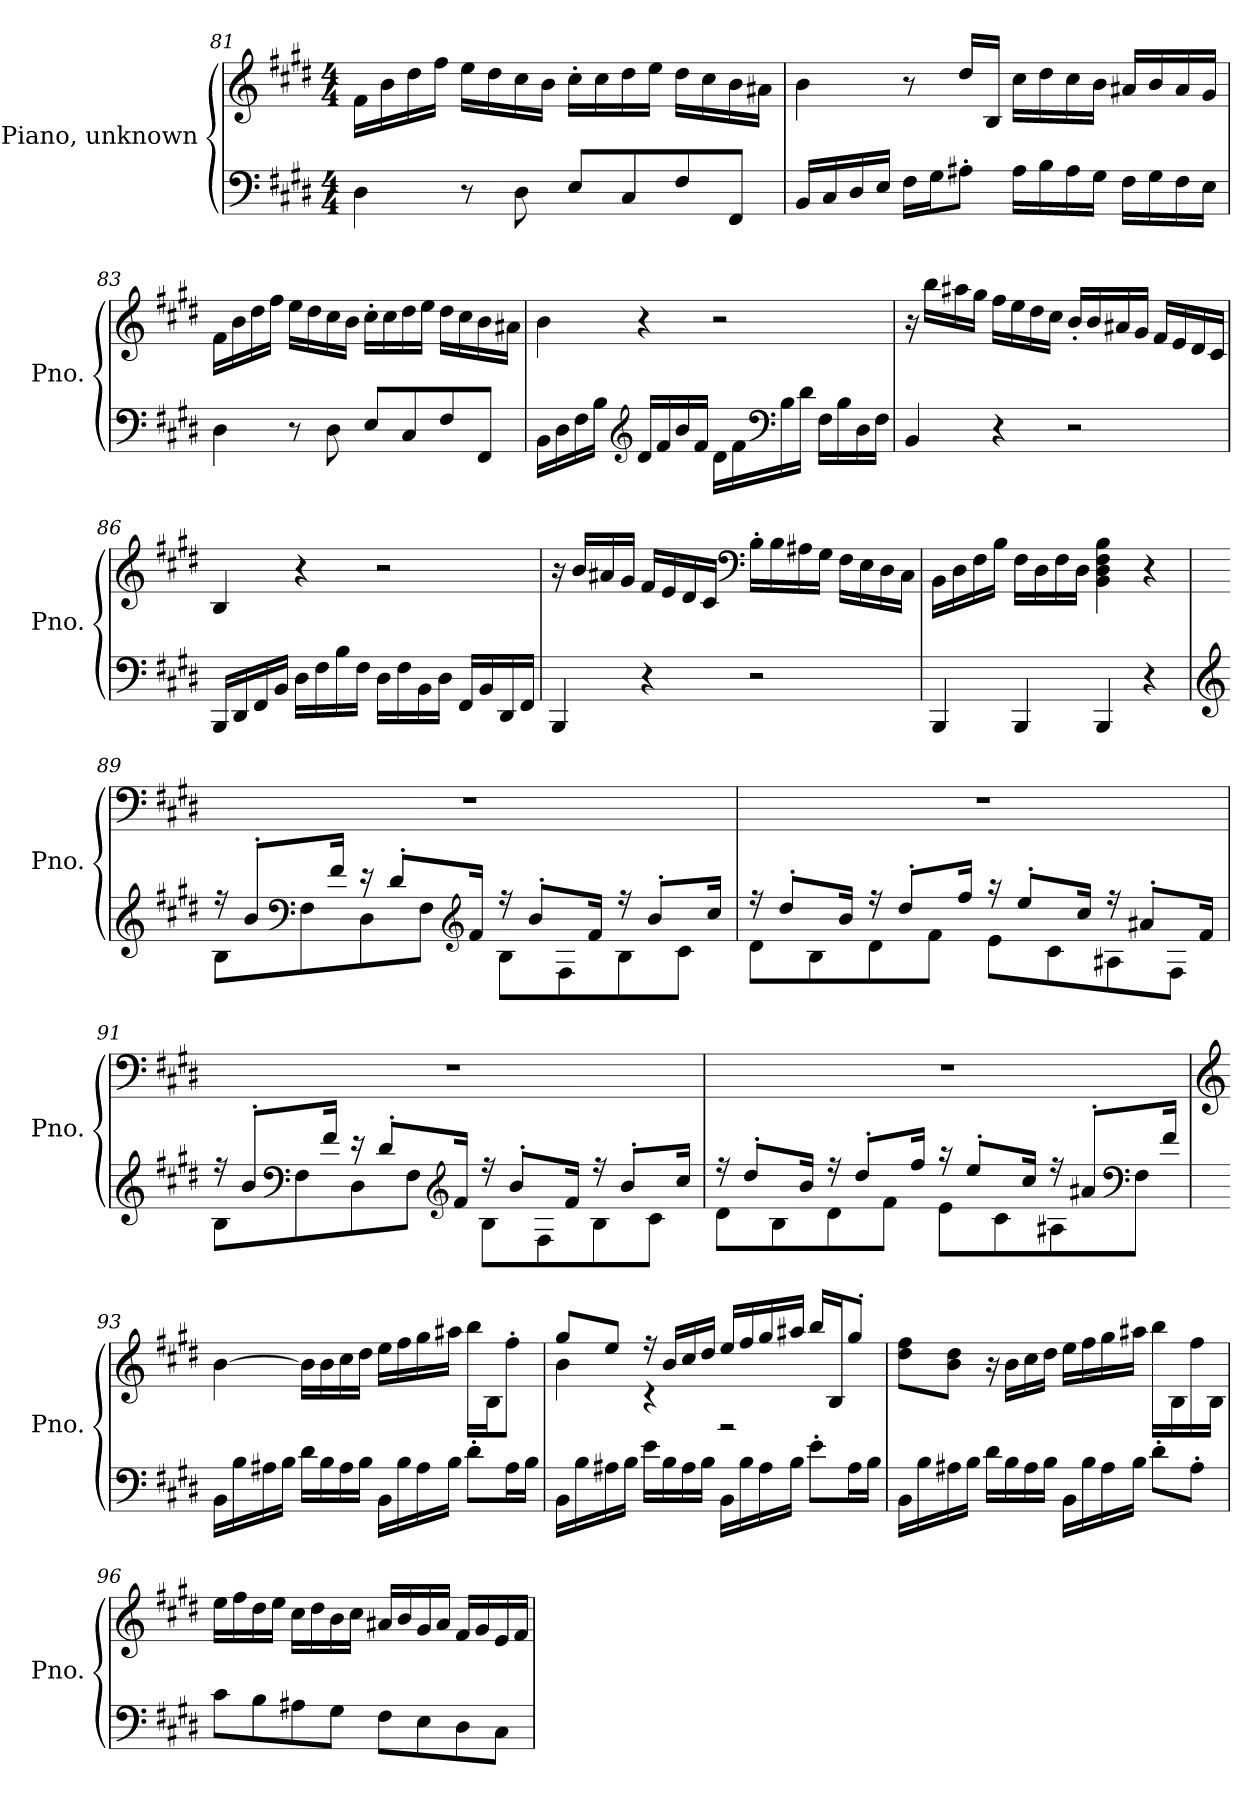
**kern	**kern
*part1	*part1
*staff2	*staff1
*I"Piano, unknown	*
*I'Pno.	*
!!LO:LB:g=z
*clefF4	*clefG2
*k[f#c#g#d#]	*k[f#c#g#d#]
*M4/4	*M4/4
=81	=81
4D#\	16f#\LL
.	16b\
.	16dd#\
.	16ff#\JJ
8r	16ee\LL
.	16dd#\
8D#\	16cc#\
.	16b\JJ
8E/L	16cc#'\LL
.	16cc#\
8C#/	16dd#\
.	16ee\JJ
8F#/	16dd#\LL
.	16cc#\
8FF#/J	16b\
.	16a#X\JJ
=82	=82
16BB/LL	4b\
16C#/	.
16D#/	.
16E/JJ	.
16F#\LL	8r
16G#\J	.
8A#X'\J	16dd#/LL
.	16B/JJ
16A#\LL	16cc#\LL
16B\	16dd#\
16A#\	16cc#\
16G#\JJ	16b\JJ
16F#\LL	16a#X/LL
16G#\	16b/
16F#\	16a#/
16E\JJ	16g#/JJ
!!LO:LB:g=z
=83	=83
4D#\	16f#\LL
.	16b\
.	16dd#\
.	16ff#\JJ
8r	16ee\LL
.	16dd#\
8D#\	16cc#\
.	16b\JJ
8E/L	16cc#'\LL
.	16cc#\
8C#/	16dd#\
.	16ee\JJ
8F#/	16dd#\LL
.	16cc#\
8FF#/J	16b\
.	16a#X\JJ
=84	=84
16BB\LL	4b\
16D#\	.
16F#\	.
16B\JJ	.
*clefG2	*
16d#/LL	4r
16f#/	.
16b/	.
16f#/JJ	.
16d#\LL	2r
16f#\	.
*clefF4	*
16B\	.
16d#\JJ	.
16F#\LL	.
16B\	.
16D#\	.
16F#\JJ	.
!!LO:LB:g=z
=85	=85
4BB/	16r
.	16bb\LL
.	16aa#X\
.	16gg#\JJ
4r	16ff#\LL
.	16ee\
.	16dd#\
.	16cc#\JJ
2r	16b'/LL
.	16b/
.	16a#X/
.	16g#/JJ
.	16f#/LL
.	16e/
.	16d#/
.	16c#/JJ
=86	=86
16BBB/LL	4B/
16DD#/	.
16FF#/	.
16BB/JJ	.
16D#\LL	4r
16F#\	.
16B\	.
16F#\JJ	.
16D#\LL	2r
16F#\	.
16BB\	.
16D#\JJ	.
16FF#/LL	.
16BB/	.
16DD#/	.
16FF#/JJ	.
!!LO:PB:g=z
=87	=87
4BBB/	16r
.	16b/LL
.	16a#X/
.	16g#/JJ
4r	16f#/LL
.	16e/
.	16d#/
.	16c#/JJ
*	*clefF4
2r	16B'\LL
.	16B\
.	16A#X\
.	16G#\JJ
.	16F#\LL
.	16E\
.	16D#\
.	16C#\JJ
=88	=88
4BBB/	16BB\LL
.	16D#\
.	16F#\
.	16B\JJ
4BBB/	16F#\LL
.	16D#\
.	16F#\
.	16D#\JJ
4BBB/	4BB\ 4D#\ 4F#\ 4B\
4r	4r
!!LO:LB:g=z
=89	=89
*clefG2	*
*^	*
16r	8B\L	1r
8b'/L	.	.
*clefF4	*	*
.	8F#\	.
16f#/Jk	.	.
16r	8D#\	.
8d#'/L	.	.
.	8F#\J	.
*clefG2	*	*
16f#/Jk	.	.
16r	8B\L	.
8b'/L	.	.
.	8F#\	.
16f#/Jk	.	.
16r	8B\	.
8b'/L	.	.
.	8c#\J	.
16cc#/Jk	.	.
=90	=90	=90
16r	8d#\L	1r
8dd#'/L	.	.
.	8B\	.
16b/Jk	.	.
16r	8d#\	.
8dd#'/L	.	.
.	8f#\J	.
16ff#/Jk	.	.
16r	8e\L	.
8ee'/L	.	.
.	8c#\	.
16cc#/Jk	.	.
16r	8A#X\	.
8a#X'/L	.	.
.	8F#\J	.
16f#/Jk	.	.
!!LO:LB:g=z
=91	=91	=91
16r	8B\L	1r
8b'/L	.	.
*clefF4	*	*
.	8F#\	.
16f#/Jk	.	.
16r	8D#\	.
8d#'/L	.	.
.	8F#\J	.
*clefG2	*	*
16f#/Jk	.	.
16r	8B\L	.
8b'/L	.	.
.	8F#\	.
16f#/Jk	.	.
16r	8B\	.
8b'/L	.	.
.	8c#\J	.
16cc#/Jk	.	.
=92	=92	=92
16r	8d#\L	1r
8dd#'/L	.	.
.	8B\	.
16b/Jk	.	.
16r	8d#\	.
8dd#'/L	.	.
.	8f#\J	.
16ff#/Jk	.	.
16r	8e\L	.
8ee'/L	.	.
.	8c#\	.
16cc#/Jk	.	.
16r	8A#X\	.
8a#X'/L	.	.
*clefF4	*	*
.	8F#\J	.
16f#/Jk	.	.
*v	*v	*
!!LO:LB:g=z
=93	=93
*	*clefG2
16BB\LL	[4b\
16B\	.
16A#X\	.
16B\JJ	.
16d#\LL	16b\LL]
16B\	16b\
16A#\	16cc#\
16B\JJ	16dd#\JJ
16BB\LL	16ee\LL
16B\	16ff#\
16A#\	16gg#\
16B\JJ	16aa#X\JJ
8d#'\L	16bb\LL
.	16B\J
16A#\L	8ff#'\J
16B\JJ	.
=94	=94
*	*^
16BB\LL	8gg#/L	4b\
16B\	.	.
16A#X\	8ee/J	.
16B\JJ	.	.
16e\LL	16r	4r
16B\	16b/LL	.
16A#\	16cc#/	.
16B\JJ	16dd#/JJ	.
16BB\LL	16ee/LL	2r
16B\	16ff#/	.
16A#\	16gg#/	.
16B\JJ	16aa#X/JJ	.
8e'\L	16bb/LL	.
.	16B/J	.
16A#\L	8gg#'/J	.
16B\JJ	.	.
*	*v	*v
!!LO:LB:g=z
=95	=95
16BB\LL	8dd#\ 8ff#\L
16B\	.
16A#X\	8b\ 8dd#\J
16B\JJ	.
16d#\LL	16r
16B\	16b\LL
16A#\	16cc#\
16B\JJ	16dd#\JJ
16BB\LL	16ee\LL
16B\	16ff#\
16A#\	16gg#\
16B\JJ	16aa#X\JJ
8d#'\L	16bb\LL
.	16B\
8A#'\J	16ff#\
.	16B\JJ
=96	=96
8c#\L	16ee\LL
.	16ff#\
8B\	16dd#\
.	16ee\JJ
8A#X\	16cc#\LL
.	16dd#\
8G#\J	16b\
.	16cc#\JJ
8F#\L	16a#X/LL
.	16b/
8E\	16g#/
.	16a#/JJ
8D#\	16f#/LL
.	16g#/
8C#\J	16e/
.	16f#/JJ
=	=
*-	*-
